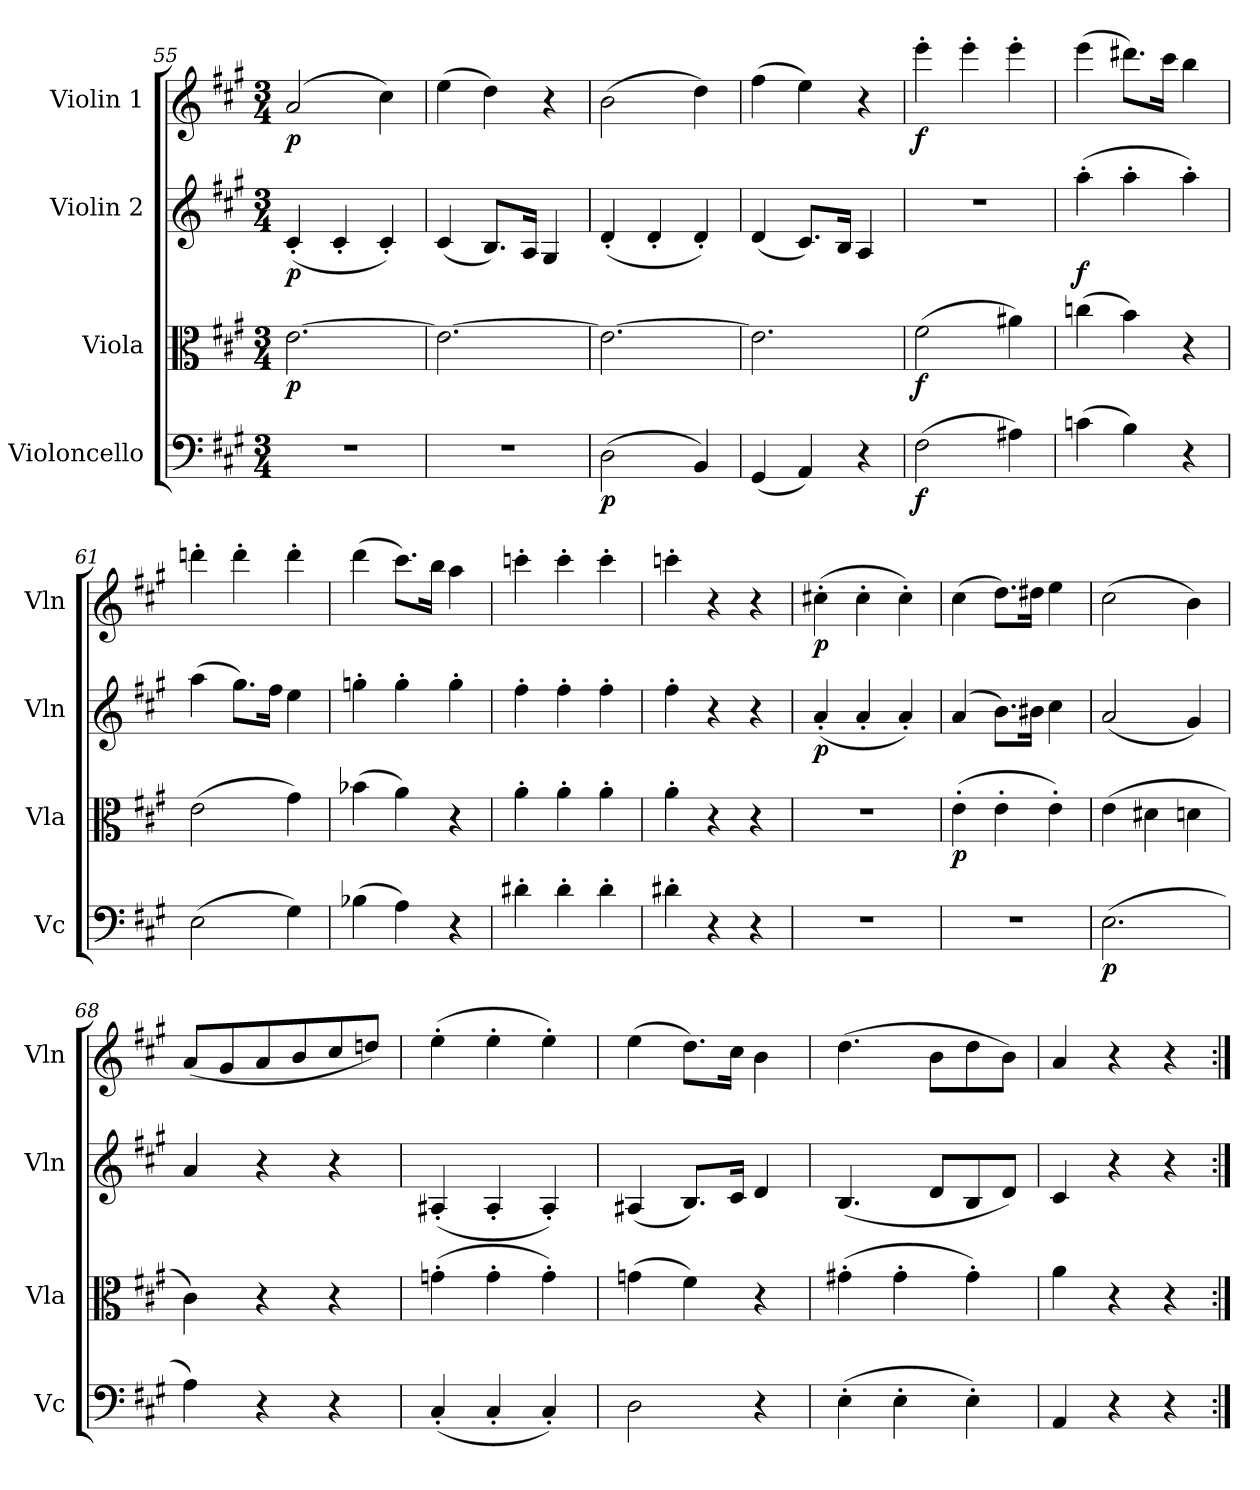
**kern	**dynam	**kern	**dynam	**kern	**dynam	**kern	**dynam
*part4	*part4	*part3	*part3	*part2	*part2	*part1	*part1
*staff4	*staff4	*staff3	*staff3	*staff2	*staff2	*staff1	*staff1
*I"Violoncello	*	*I"Viola	*	*I"Violin 2	*	*I"Violin 1	*
*I'Vc	*	*I'Vla	*	*I'Vln	*	*I'Vln	*
*clefF4	*	*clefC3	*	*clefG2	*	*clefG2	*
*k[f#c#g#]	*	*k[f#c#g#]	*	*k[f#c#g#]	*	*k[f#c#g#]	*
*M3/4	*	*M3/4	*	*M3/4	*	*M3/4	*
=55	=55	=55	=55	=55	=55	=55	=55
!	!	!	!LO:DY:b	!	!LO:DY:b	!	!LO:DY:b
2.r	.	[2.e\	p	(4c#'/	p	(2a/	p
.	.	.	.	4c#'/	.	.	.
.	.	.	.	4c#'/)	.	4cc#\)	.
=56	=56	=56	=56	=56	=56	=56	=56
2.r	.	2.e\_	.	(4c#/	.	(4ee\	.
.	.	.	.	8.B/L)	.	4dd\)	.
.	.	.	.	16A/Jk	.	.	.
.	.	.	.	4G#/	.	4r	.
=57	=57	=57	=57	=57	=57	=57	=57
!	!LO:DY:b	!	!	!	!	!	!
(2D\	p	2.e\_	.	(4d'/	.	(2b\	.
.	.	.	.	4d'/	.	.	.
4BB/)	.	.	.	4d'/)	.	4dd\)	.
=58	=58	=58	=58	=58	=58	=58	=58
(4GG#/	.	2.e\]	.	(4d/	.	(4ff#\	.
4AA/)	.	.	.	8.c#/L)	.	4ee\)	.
.	.	.	.	16B/Jk	.	.	.
4r	.	.	.	4A/	.	4r	.
!!LO:PB:g=z
=59	=59	=59	=59	=59	=59	=59	=59
!	!LO:DY:b	!	!LO:DY:b	!	!	!	!LO:DY:b
(2F#\	f	(2f#\	f	2.r	.	4eee'\	f
.	.	.	.	.	.	4eee'\	.
4A#X\)	.	4a#X\)	.	.	.	4eee'\	.
=60	=60	=60	=60	=60	=60	=60	=60
!	!	!	!	!	!LO:DY:b	!	!
(4cn\	.	(4ccn\	.	(4aa'\	f	(4eee\	.
4B\)	.	4b\)	.	4aa'\	.	8.ddd#X\L)	.
.	.	.	.	.	.	16ccc#\Jk	.
4r	.	4r	.	4aa'\)	.	4bb\	.
=61	=61	=61	=61	=61	=61	=61	=61
(2E\	.	(2e\	.	(4aa\	.	4dddn'\	.
.	.	.	.	8.gg#\L)	.	4ddd'\	.
.	.	.	.	16ff#\Jk	.	.	.
4G#\)	.	4g#\)	.	4ee\	.	4ddd'\	.
=62	=62	=62	=62	=62	=62	=62	=62
(4B-X\	.	(4b-X\	.	4ggn'\	.	(4ddd\	.
4A\)	.	4a\)	.	4gg'\	.	8.ccc#\L)	.
.	.	.	.	.	.	16bb\Jk	.
4r	.	4r	.	4gg'\	.	4aa\	.
=63	=63	=63	=63	=63	=63	=63	=63
4d#X'\	.	4a'\	.	4ff#'\	.	4cccn'\	.
4d#'\	.	4a'\	.	4ff#'\	.	4ccc'\	.
4d#'\	.	4a'\	.	4ff#'\	.	4ccc'\	.
=64	=64	=64	=64	=64	=64	=64	=64
4d#X'\	.	4a'\	.	4ff#'\	.	4cccn'\	.
4r	.	4r	.	4r	.	4r	.
4r	.	4r	.	4r	.	4r	.
=65	=65	=65	=65	=65	=65	=65	=65
!	!	!	!	!	!LO:DY:b	!	!LO:DY:b
2.r	.	2.r	.	(4a'/	p	(4cc#X'\	p
.	.	.	.	4a'/	.	4cc#'\	.
.	.	.	.	4a'/)	.	4cc#'\)	.
=66	=66	=66	=66	=66	=66	=66	=66
!	!	!	!LO:DY:b	!	!	!	!
2.r	.	(4e'\	p	(4a/	.	(4cc#\	.
.	.	4e'\	.	8.b\L)	.	8.dd\L)	.
.	.	.	.	16b#X\Jk	.	16dd#X\Jk	.
.	.	4e'\)	.	4cc#\	.	4ee\	.
=67	=67	=67	=67	=67	=67	=67	=67
!	!LO:DY:b	!	!	!	!	!	!
(2.E\	p	(4e\	.	(2a/	.	(2cc#\	.
.	.	4d#X\	.	.	.	.	.
.	.	4dn\	.	4g#/)	.	4b\)	.
=68	=68	=68	=68	=68	=68	=68	=68
4A\)	.	4c#\)	.	4a/	.	(8a/L	.
.	.	.	.	.	.	8g#/	.
4r	.	4r	.	4r	.	8a/	.
.	.	.	.	.	.	8b/	.
4r	.	4r	.	4r	.	8cc#/	.
.	.	.	.	.	.	8ddn/J)	.
=69	=69	=69	=69	=69	=69	=69	=69
(4C#'/	.	(4gn'\	.	(4A#X'/	.	(4ee'\	.
4C#'/	.	4g'\	.	4A#'/	.	4ee'\	.
4C#'/)	.	4g'\)	.	4A#'/)	.	4ee'\)	.
!!LO:LB:g=z
=70	=70	=70	=70	=70	=70	=70	=70
2D\	.	(4gn\	.	(4A#X/	.	(4ee\	.
.	.	4f#\)	.	8.B/L)	.	8.dd\L)	.
.	.	.	.	16c#/Jk	.	16cc#\Jk	.
4r	.	4r	.	4d/	.	4b\	.
=71	=71	=71	=71	=71	=71	=71	=71
(4E'\	.	(4g#X'\	.	(4.B/	.	(4.dd\	.
4E'\	.	4g#'\	.	.	.	.	.
.	.	.	.	8d/L	.	8b\L	.
4E'\)	.	4g#'\)	.	8B/	.	8dd\	.
.	.	.	.	8d/J)	.	8b\J)	.
=72	=72	=72	=72	=72	=72	=72	=72
4AA/	.	4a\	.	4c#/	.	4a/	.
4r	.	4r	.	4r	.	4r	.
4r	.	4r	.	4r	.	4r	.
=:|!	=:|!	=:|!	=:|!	=:|!	=:|!	=:|!	=:|!
*-	*-	*-	*-	*-	*-	*-	*-
